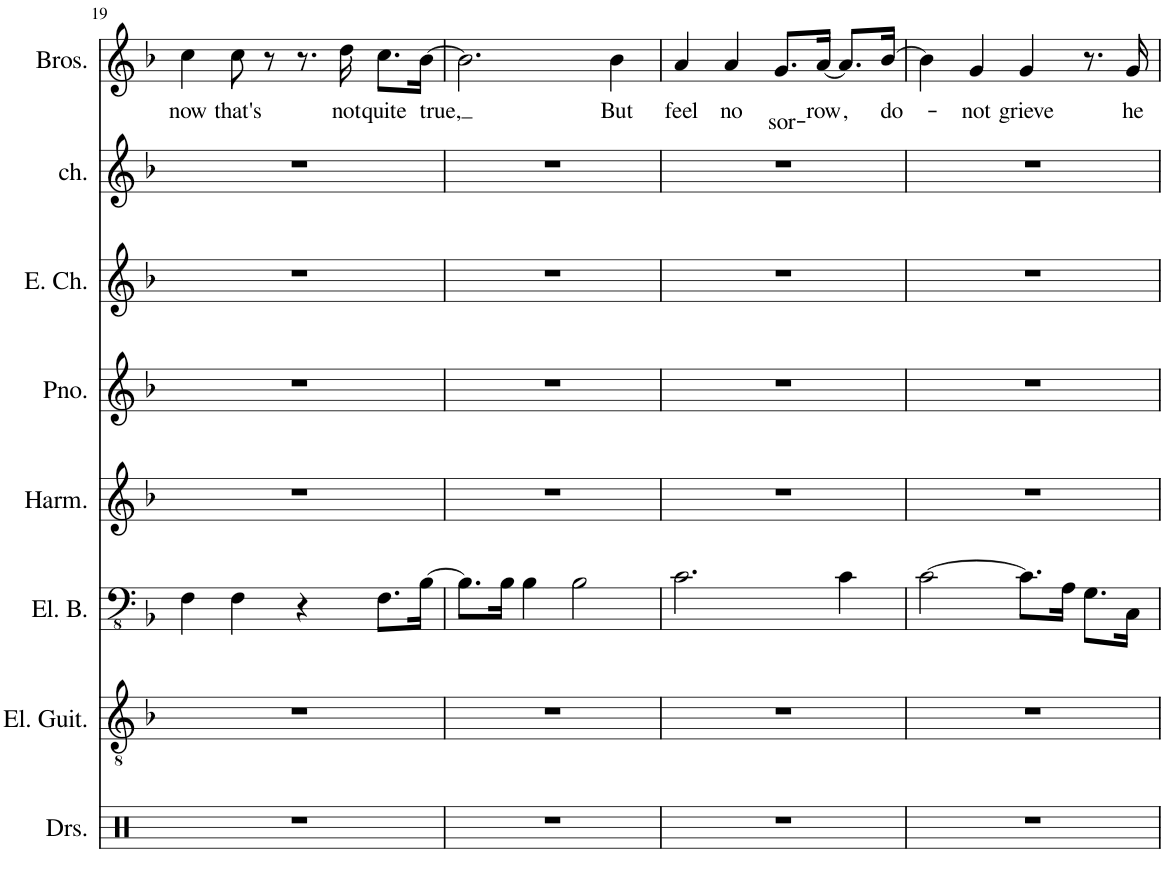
**kern	**kern	**kern	**kern	**kern	**kern	**kern	**kern	**text
*part8	*part7	*part6	*part5	*part4	*part3	*part2	*part1	*part1
*staff8	*staff7	*staff6	*staff5	*staff4	*staff3	*staff2	*staff1	*staff1
*I"Drumset	*I"Electric Guitar	*I"Electric Bass	*I"Harmonica	*I"Piano	*I"Electric Choir	*I"Chorus	*I"Brothers	*
*I'Drs.	*I'El. Guit.	*I'El. B.	*I'Harm.	*I'Pno.	*I'E. Ch.	*I'ch.	*I'Bros.	*
!!LO:PB:g=z
*clefX	*clefGv2	*clefFv4	*clefG2	*clefG2	*clefG2	*clefG2	*clefG2	*
*k[]	*k[b-]	*k[b-]	*k[b-]	*k[b-]	*k[b-]	*k[b-]	*k[b-]	*
*M4/4	*M4/4	*M4/4	*M4/4	*M4/4	*M4/4	*M4/4	*M4/4	*
=19	=19	=19	=19	=19	=19	=19	=19	=19
!	!	!	!	!	!	!	!	!LO:LY:b
1r	1r	4FF\	1r	1r	1r	1r	4cc\	now
!	!	!	!	!	!	!	!	!LO:LY:b
.	.	4FF\	.	.	.	.	8cc\	that's
.	.	.	.	.	.	.	8r	.
.	.	4r	.	.	.	.	8.r	.
!	!	!	!	!	!	!	!	!LO:LY:b
.	.	.	.	.	.	.	16dd\	not
!	!	!	!	!	!	!	!	!LO:LY:b
.	.	8.FF\L	.	.	.	.	8.cc\L	quite
!	!	!	!	!	!	!	!	!LO:LY:b
.	.	[16BB-\Jk	.	.	.	.	[16b-\Jk	true,
=20	=20	=20	=20	=20	=20	=20	=20	=20
1r	1r	8.BB-\L]	1r	1r	1r	1r	2.b-\]	.
.	.	16BB-\Jk	.	.	.	.	.	.
.	.	4BB-\	.	.	.	.	.	.
.	.	2BB-\	.	.	.	.	.	.
!	!	!	!	!	!	!	!	!LO:LY:b
.	.	.	.	.	.	.	4b-\	But
=21	=21	=21	=21	=21	=21	=21	=21	=21
!	!	!	!	!	!	!	!	!LO:LY:b
1r	1r	2.C\	1r	1r	1r	1r	4a/	feel
!	!	!	!	!	!	!	!	!LO:LY:b
.	.	.	.	.	.	.	4a/	no
!	!	!	!	!	!	!	!	!LO:LY:b
.	.	.	.	.	.	.	8.g/L	sor-
!	!	!	!	!	!	!	!	!LO:LY:b
.	.	.	.	.	.	.	[16a/Jk	row
!	!	!	!	!	!	!	!	!LO:LY:b
.	.	4C\	.	.	.	.	8.a/L]	,
!	!	!	!	!	!	!	!	!LO:LY:b
.	.	.	.	.	.	.	[16b-/Jk	do-
=22	=22	=22	=22	=22	=22	=22	=22	=22
1r	1r	[2C\	1r	1r	1r	1r	4b-\]	.
!	!	!	!	!	!	!	!	!LO:LY:b
.	.	.	.	.	.	.	4g/	not
!	!	!	!	!	!	!	!	!LO:LY:b
.	.	8.C\L]	.	.	.	.	4g/	grieve
.	.	16AA\Jk	.	.	.	.	.	.
.	.	8.GG\L	.	.	.	.	8.r	.
!	!	!	!	!	!	!	!	!LO:LY:b
.	.	16CC\Jk	.	.	.	.	16g/	he
=	=	=	=	=	=	=	=	=
*-	*-	*-	*-	*-	*-	*-	*-	*-
